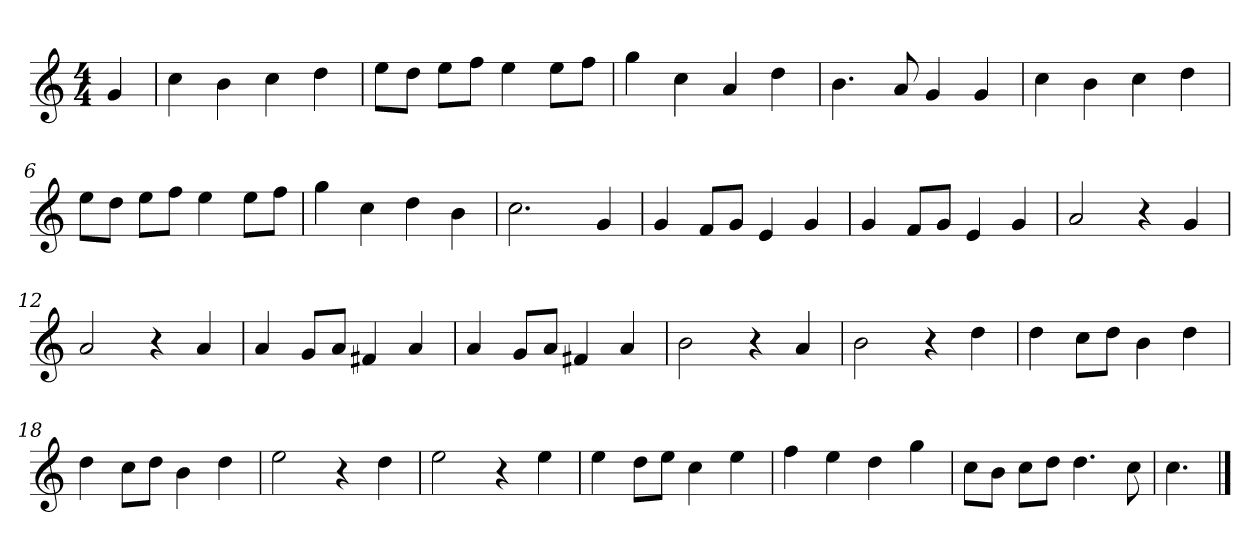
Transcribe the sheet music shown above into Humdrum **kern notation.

**kern
*part1
*staff1
*k[]
*M4/4
*MM120
=
4g
=1
4cc
4b
4cc
4dd
=2
8eeL
8ddJ
8eeL
8ffJ
4ee
8eeL
8ffJ
=3
4gg
4cc
4a
4dd
=4
4.b
8a
4g
4g
=5
4cc
4b
4cc
4dd
=6
8eeL
8ddJ
8eeL
8ffJ
4ee
8eeL
8ffJ
=7
4gg
4cc
4dd
4b
=8
2.cc
4g
=9
4g
8fL
8gJ
4e
4g
=10
4g
8fL
8gJ
4e
4g
=11
2a
4r
4g
=12
2a
4r
4a
=13
4a
8gL
8aJ
4f#X
4a
=14
4a
8gL
8aJ
4f#X
4a
=15
2b
4r
4a
=16
2b
4r
4dd
=17
4dd
8ccL
8ddJ
4b
4dd
=18
4dd
8ccL
8ddJ
4b
4dd
=19
2ee
4r
4dd
=20
2ee
4r
4ee
=21
4ee
8ddL
8eeJ
4cc
4ee
=22
4ff
4ee
4dd
4gg
=23
8ccL
8bJ
8ccL
8ddJ
4.dd
8cc
=24
4.cc
==
*-
